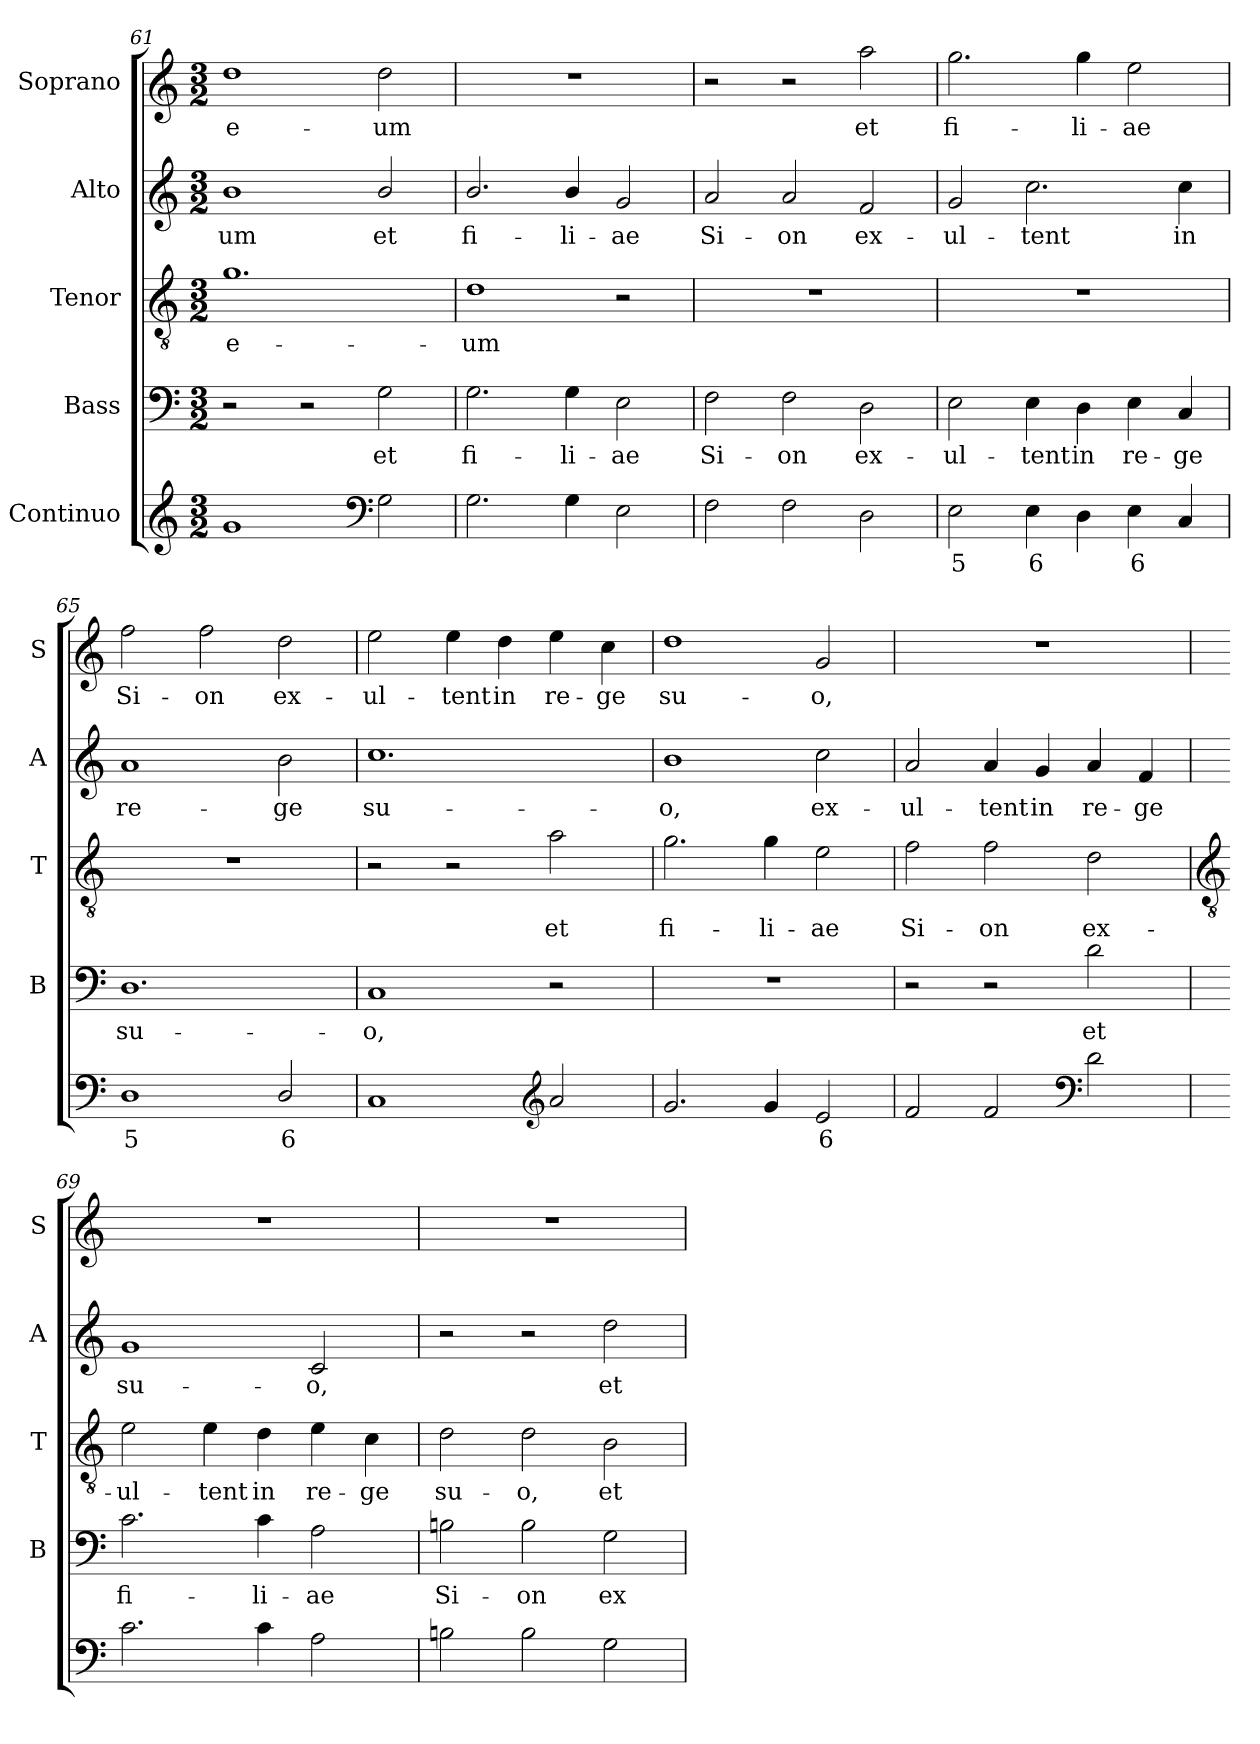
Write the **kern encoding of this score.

**kern	**text	**kern	**text	**kern	**text	**kern	**text	**kern	**text
*part5	*part5	*part4	*part4	*part3	*part3	*part2	*part2	*part1	*part1
*staff5	*staff5	*staff4	*staff4	*staff3	*staff3	*staff2	*staff2	*staff1	*staff1
*I"Continuo	*	*I"Bass	*	*I"Tenor	*	*I"Alto	*	*I"Soprano	*
*	*	*I'B	*	*I'T	*	*I'A	*	*I'S	*
!!LO:LB:g=z
*clefG2	*	*clefF4	*	*clefGv2	*	*clefG2	*	*clefG2	*
*k[]	*	*k[]	*	*k[]	*	*k[]	*	*k[]	*
*C:	*	*C:	*	*C:	*	*C:	*	*C:	*
*M3/2	*	*M3/2	*	*M3/2	*	*M3/2	*	*M3/2	*
=61	=61	=61	=61	=61	=61	=61	=61	=61	=61
!	!	!	!	!	!LO:LY:b	!	!LO:LY:b	!	!LO:LY:b
1g	.	2r	.	1.g	e-	1b	-um	1dd	e-
.	.	2r	.	.	.	.	.	.	.
*clefF4	*	*	*	*	*	*	*	*	*
!	!	!	!LO:LY:b	!	!	!	!LO:LY:b	!	!LO:LY:b
2G	.	2G	et	.	.	2b/	et	2dd	-um
=62	=62	=62	=62	=62	=62	=62	=62	=62	=62
!	!	!	!LO:LY:b	!	!LO:LY:b	!	!LO:LY:b	!LO:N:vis=1	!
2.G	.	2.G	fi-	1d	-um	2.b/	fi-	1.r	.
!	!	!	!LO:LY:b	!	!	!	!LO:LY:b	!	!
4G	.	4G	-li-	.	.	4b/	-li-	.	.
!	!	!	!LO:LY:b	!	!	!	!LO:LY:b	!	!
2E	.	2E	-ae	2r	.	2g	-ae	.	.
=63	=63	=63	=63	=63	=63	=63	=63	=63	=63
!	!	!	!LO:LY:b	!LO:N:vis=1	!	!	!LO:LY:b	!	!
2F	.	2F	Si-	1.r	.	2a	Si-	2r	.
!	!	!	!LO:LY:b	!	!	!	!LO:LY:b	!	!
2F	.	2F	-on	.	.	2a	-on	2r	.
!	!	!	!LO:LY:b	!	!	!	!LO:LY:b	!	!LO:LY:b
2D	.	2D	ex-	.	.	2f	ex-	2aa	et
=64	=64	=64	=64	=64	=64	=64	=64	=64	=64
!	!LO:LY:b	!	!LO:LY:b	!LO:N:vis=1	!	!	!LO:LY:b	!	!LO:LY:b
2E	5	2E	-ul-	1.r	.	2g	-ul-	2.gg	fi-
!	!LO:LY:b	!	!LO:LY:b	!	!	!	!LO:LY:b	!	!
4E	6	4E	-tent	.	.	2.cc	-tent	.	.
!	!	!	!LO:LY:b	!	!	!	!	!	!LO:LY:b
4D	.	4D	in	.	.	.	.	4gg	-li-
!	!LO:LY:b	!	!LO:LY:b	!	!	!	!	!	!LO:LY:b
4E	6	4E	re-	.	.	.	.	2ee	-ae
!	!	!	!LO:LY:b	!	!	!	!LO:LY:b	!	!
4C	.	4C	-ge	.	.	4cc	in	.	.
=65	=65	=65	=65	=65	=65	=65	=65	=65	=65
!	!LO:LY:b	!	!LO:LY:b	!LO:N:vis=1	!	!	!LO:LY:b	!	!LO:LY:b
1D	5	1.D	su-	1.r	.	1a	re-	2ff	Si-
!	!	!	!	!	!	!	!	!	!LO:LY:b
.	.	.	.	.	.	.	.	2ff	-on
!	!LO:LY:b	!	!	!	!	!	!LO:LY:b	!	!LO:LY:b
2D/	6	.	.	.	.	2b	-ge	2dd	ex-
=66	=66	=66	=66	=66	=66	=66	=66	=66	=66
!	!	!	!LO:LY:b	!	!	!	!LO:LY:b	!	!LO:LY:b
1C	.	1C	-o,	2r	.	1.cc	su-	2ee	-ul-
!	!	!	!	!	!	!	!	!	!LO:LY:b
.	.	.	.	2r	.	.	.	4ee	-tent
!	!	!	!	!	!	!	!	!	!LO:LY:b
.	.	.	.	.	.	.	.	4dd	in
*clefG2	*	*	*	*	*	*	*	*	*
!	!	!	!	!	!LO:LY:b	!	!	!	!LO:LY:b
2a	.	2r	.	2a	et	.	.	4ee	re-
!	!	!	!	!	!	!	!	!	!LO:LY:b
.	.	.	.	.	.	.	.	4cc	-ge
=67	=67	=67	=67	=67	=67	=67	=67	=67	=67
!	!	!LO:N:vis=1	!	!	!LO:LY:b	!	!LO:LY:b	!	!LO:LY:b
2.g	.	1.r	.	2.g	fi-	1b	-o,	1dd	su-
!	!	!	!	!	!LO:LY:b	!	!	!	!
4g	.	.	.	4g	-li-	.	.	.	.
!	!LO:LY:b	!	!	!	!LO:LY:b	!	!LO:LY:b	!	!LO:LY:b
2e	6	.	.	2e	-ae	2cc	ex-	2g	-o,
=68	=68	=68	=68	=68	=68	=68	=68	=68	=68
!	!	!	!	!	!LO:LY:b	!	!LO:LY:b	!LO:N:vis=1	!
2f	.	2r	.	2f	Si-	2a	-ul-	1.r	.
!	!	!	!	!	!LO:LY:b	!	!LO:LY:b	!	!
2f	.	2r	.	2f	-on	4a	-tent	.	.
!	!	!	!	!	!	!	!LO:LY:b	!	!
.	.	.	.	.	.	4g	in	.	.
*clefF4	*	*	*	*	*	*	*	*	*
!	!	!	!LO:LY:b	!	!LO:LY:b	!	!LO:LY:b	!	!
2d	.	2d	et	2d	ex-	4a	re-	.	.
!	!	!	!	!	!	!	!LO:LY:b	!	!
.	.	.	.	.	.	4f	-ge	.	.
!!LO:LB:g=z
=69	=69	=69	=69	=69	=69	=69	=69	=69	=69
*	*	*	*	*clefGv2	*	*	*	*	*
!	!	!	!LO:LY:b	!	!LO:LY:b	!	!LO:LY:b	!LO:N:vis=1	!
2.c	.	2.c	fi-	2e	-ul-	1g	su-	1.r	.
!	!	!	!	!	!LO:LY:b	!	!	!	!
.	.	.	.	4e	-tent	.	.	.	.
!	!	!	!LO:LY:b	!	!LO:LY:b	!	!	!	!
4c	.	4c	-li-	4d	in	.	.	.	.
!	!	!	!LO:LY:b	!	!LO:LY:b	!	!LO:LY:b	!	!
2A	.	2A	-ae	4e	re-	2c	-o,	.	.
!	!	!	!	!	!LO:LY:b	!	!	!	!
.	.	.	.	4c	-ge	.	.	.	.
=70	=70	=70	=70	=70	=70	=70	=70	=70	=70
!	!	!	!LO:LY:b	!	!LO:LY:b	!	!	!LO:N:vis=1	!
2Bn	.	2Bn	Si-	2d	su-	2r	.	1.r	.
!	!	!	!LO:LY:b	!	!LO:LY:b	!	!	!	!
2B	.	2B	-on	2d	-o,	2r	.	.	.
!	!	!	!LO:LY:b	!	!LO:LY:b	!	!LO:LY:b	!	!
2G	.	2G	ex-	2B	et	2dd	et	.	.
=	=	=	=	=	=	=	=	=	=
*-	*-	*-	*-	*-	*-	*-	*-	*-	*-
